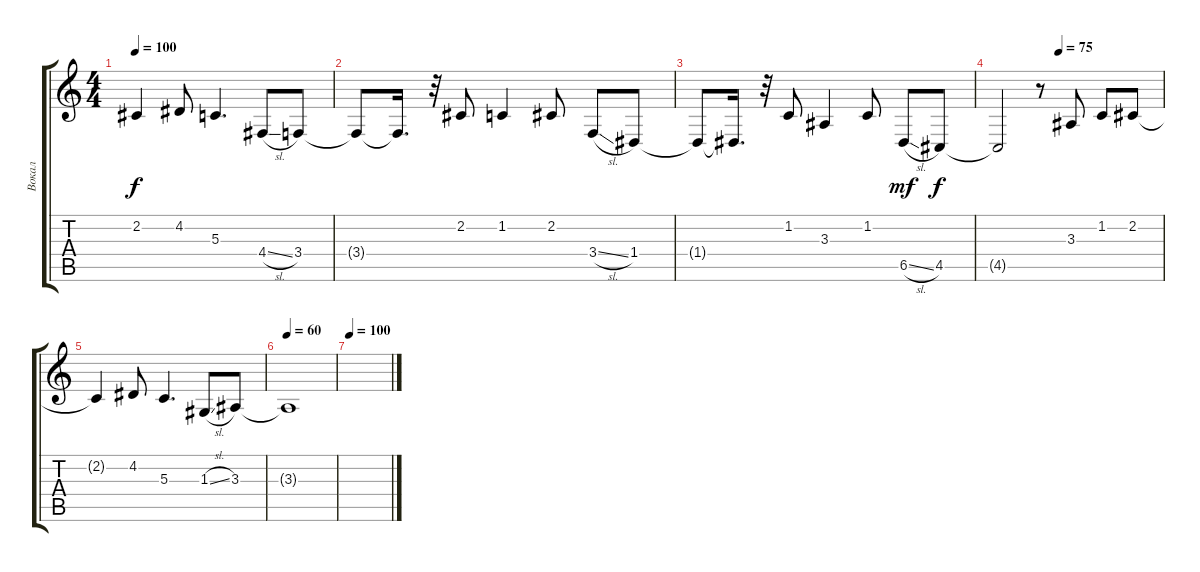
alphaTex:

\track ("Вокал" "Вокал") {instrument piccolo}
\staff {score tabs}
\tuning (E4 B3 G3 D3 A2 E2) {hide}
\ts (4 4)
\tempo 100
\clef g2
\ks c
2.2{t}.4{dy f} 4.2.8 5.3.4{d} 4.4{sl}.8 3.4.8 |
3.4{t}.8 3.4{t}.16{d} r.32 2.2.8 1.2.4 2.2.8 3.4{sl}.8 1.4.8 |
1.4{t}.8 1.4{t}.16{d} r.32 1.2.8 3.3.4 1.2.8 6.5{sl}.8{dy mf} 4.5.8{dy f} |
\tempo (75 0.375)
4.5{t}.2 r.8 3.3.8 1.2.8 2.2.8 |
2.2{t}.4 4.2.8 5.3.4{d} 1.3{sl}.8 3.3.8 |
\tempo 60
3.3{t}.1 |
\tempo 100
